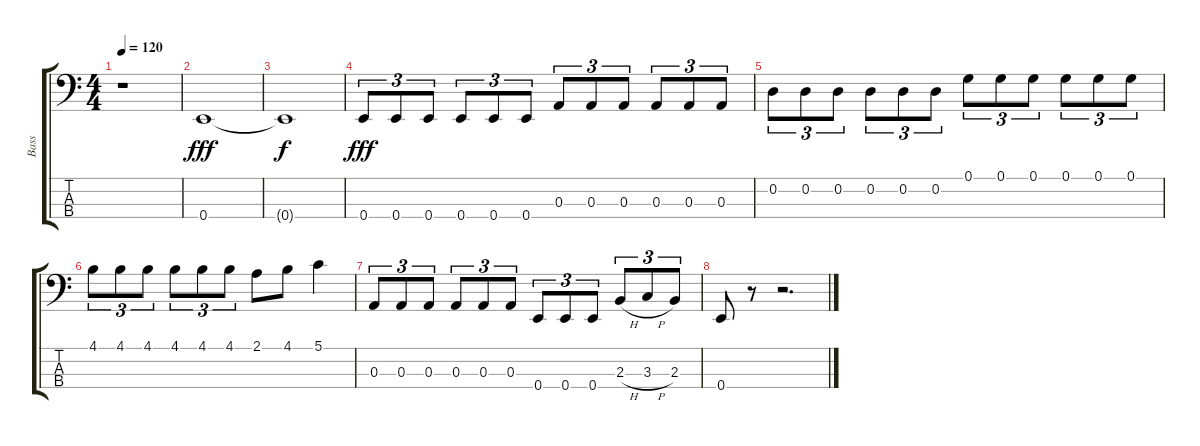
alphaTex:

\track ("Bass" "Bass") {instrument electricbasspick}
\staff {score tabs}
\tuning (G2 D2 A1 E1) {hide}
\ts (4 4)
\tempo 120
\clef f4
\ks c
r.1{dy fff} |
0.4.1 |
0.4{t}.1{dy f} |
0.4.8{tu (3 2) dy fff} 0.4.8{tu (3 2)} 0.4.8{tu (3 2)} 0.4.8{tu (3 2)} 0.4.8{tu (3 2)} 0.4.8{tu (3 2)} 0.3.8{tu (3 2)} 0.3.8{tu (3 2)} 0.3.8{tu (3 2)} 0.3.8{tu (3 2)} 0.3.8{tu (3 2)} 0.3.8{tu (3 2)} |
0.2.8{tu (3 2)} 0.2.8{tu (3 2)} 0.2.8{tu (3 2)} 0.2.8{tu (3 2)} 0.2.8{tu (3 2)} 0.2.8{tu (3 2)} 0.1.8{tu (3 2)} 0.1.8{tu (3 2)} 0.1.8{tu (3 2)} 0.1.8{tu (3 2)} 0.1.8{tu (3 2)} 0.1.8{tu (3 2)} |
4.1.8{tu (3 2)} 4.1.8{tu (3 2)} 4.1.8{tu (3 2)} 4.1.8{tu (3 2)} 4.1.8{tu (3 2)} 4.1.8{tu (3 2)} 2.1.8 4.1.8 5.1.4 |
0.3.8{tu (3 2)} 0.3.8{tu (3 2)} 0.3.8{tu (3 2)} 0.3.8{tu (3 2)} 0.3.8{tu (3 2)} 0.3.8{tu (3 2)} 0.4.8{tu (3 2)} 0.4.8{tu (3 2)} 0.4.8{tu (3 2)} 2.3{h}.8{tu (3 2)} 3.3{h}.8{tu (3 2)} 2.3.8{tu (3 2)} |
0.4.8 r.8 r.2{d}
